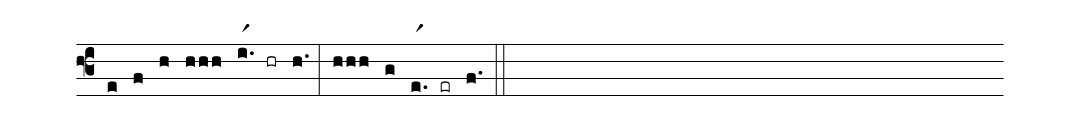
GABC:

%%
(f3) (e)(f)(h) (hhh)  (i.r1) (hr) (h.) (:) (hhh)  (g) (e.r1) (er) (f.) (::)
